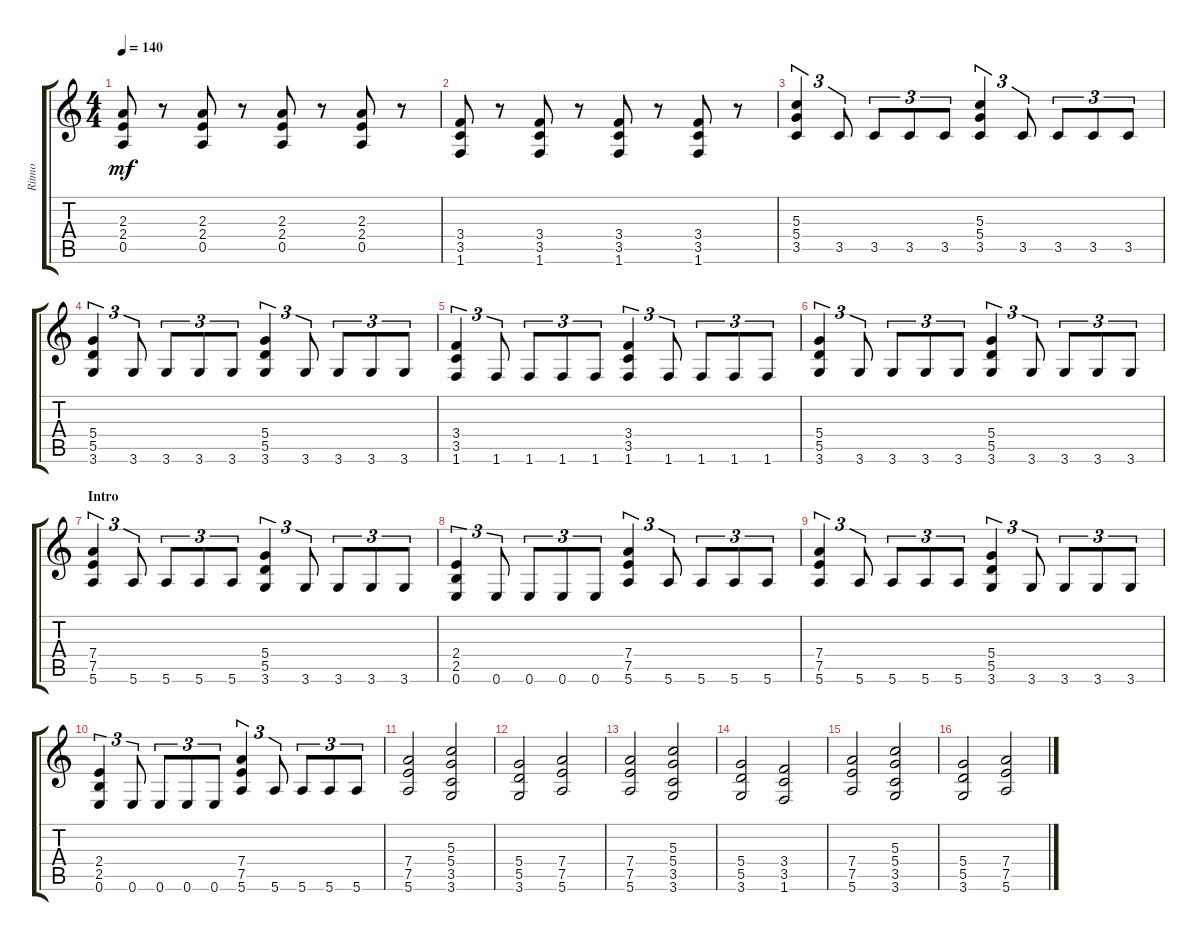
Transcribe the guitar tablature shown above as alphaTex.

\track ("Ritmo" "Ritmo") {instrument distortionguitar}
\staff {score tabs}
\tuning (E4 B3 G3 D3 A2 E2) {hide}
\ts (4 4)
\tempo 140
\clef g2
\ks c
(2.3 2.4 0.5).8{dy mf} r.8 (2.3 2.4 0.5).8 r.8 (2.3 2.4 0.5).8 r.8 (2.3 2.4 0.5).8 r.8 |
(3.4 3.5 1.6).8 r.8 (3.4 3.5 1.6).8 r.8 (3.4 3.5 1.6).8 r.8 (3.4 3.5 1.6).8 r.8 |
(5.3 5.4 3.5).4{tu (3 2)} 3.5.8{tu (3 2)} 3.5.8{tu (3 2)} 3.5.8{tu (3 2)} 3.5.8{tu (3 2)} (5.3 5.4 3.5).4{tu (3 2)} 3.5.8{tu (3 2)} 3.5.8{tu (3 2)} 3.5.8{tu (3 2)} 3.5.8{tu (3 2)} |
(5.4 5.5 3.6).4{tu (3 2)} 3.6.8{tu (3 2)} 3.6.8{tu (3 2)} 3.6.8{tu (3 2)} 3.6.8{tu (3 2)} (5.4 5.5 3.6).4{tu (3 2)} 3.6.8{tu (3 2)} 3.6.8{tu (3 2)} 3.6.8{tu (3 2)} 3.6.8{tu (3 2)} |
(3.4 3.5 1.6).4{tu (3 2)} 1.6.8{tu (3 2)} 1.6.8{tu (3 2)} 1.6.8{tu (3 2)} 1.6.8{tu (3 2)} (3.4 3.5 1.6).4{tu (3 2)} 1.6.8{tu (3 2)} 1.6.8{tu (3 2)} 1.6.8{tu (3 2)} 1.6.8{tu (3 2)} |
(5.4 5.5 3.6).4{tu (3 2)} 3.6.8{tu (3 2)} 3.6.8{tu (3 2)} 3.6.8{tu (3 2)} 3.6.8{tu (3 2)} (5.4 5.5 3.6).4{tu (3 2)} 3.6.8{tu (3 2)} 3.6.8{tu (3 2)} 3.6.8{tu (3 2)} 3.6.8{tu (3 2)} |
\section ("" "Intro")
(7.4 7.5 5.6).4{tu (3 2)} 5.6.8{tu (3 2)} 5.6.8{tu (3 2)} 5.6.8{tu (3 2)} 5.6.8{tu (3 2)} (5.4 5.5 3.6).4{tu (3 2)} 3.6.8{tu (3 2)} 3.6.8{tu (3 2)} 3.6.8{tu (3 2)} 3.6.8{tu (3 2)} |
(2.4 2.5 0.6).4{tu (3 2)} 0.6.8{tu (3 2)} 0.6.8{tu (3 2)} 0.6.8{tu (3 2)} 0.6.8{tu (3 2)} (7.4 7.5 5.6).4{tu (3 2)} 5.6.8{tu (3 2)} 5.6.8{tu (3 2)} 5.6.8{tu (3 2)} 5.6.8{tu (3 2)} |
(7.4 7.5 5.6).4{tu (3 2)} 5.6.8{tu (3 2)} 5.6.8{tu (3 2)} 5.6.8{tu (3 2)} 5.6.8{tu (3 2)} (5.4 5.5 3.6).4{tu (3 2)} 3.6.8{tu (3 2)} 3.6.8{tu (3 2)} 3.6.8{tu (3 2)} 3.6.8{tu (3 2)} |
(2.4 2.5 0.6).4{tu (3 2)} 0.6.8{tu (3 2)} 0.6.8{tu (3 2)} 0.6.8{tu (3 2)} 0.6.8{tu (3 2)} (7.4 7.5 5.6).4{tu (3 2)} 5.6.8{tu (3 2)} 5.6.8{tu (3 2)} 5.6.8{tu (3 2)} 5.6.8{tu (3 2)} |
(7.4 7.5 5.6).2 (5.3 5.4 3.5 3.6).2 |
(5.4 5.5 3.6).2 (7.4 7.5 5.6).2 |
(7.4 7.5 5.6).2 (5.3 5.4 3.5 3.6).2 |
(5.4 5.5 3.6).2 (3.4 3.5 1.6).2 |
(7.4 7.5 5.6).2 (5.3 5.4 3.5 3.6).2 |
(5.4 5.5 3.6).2 (7.4 7.5 5.6).2
